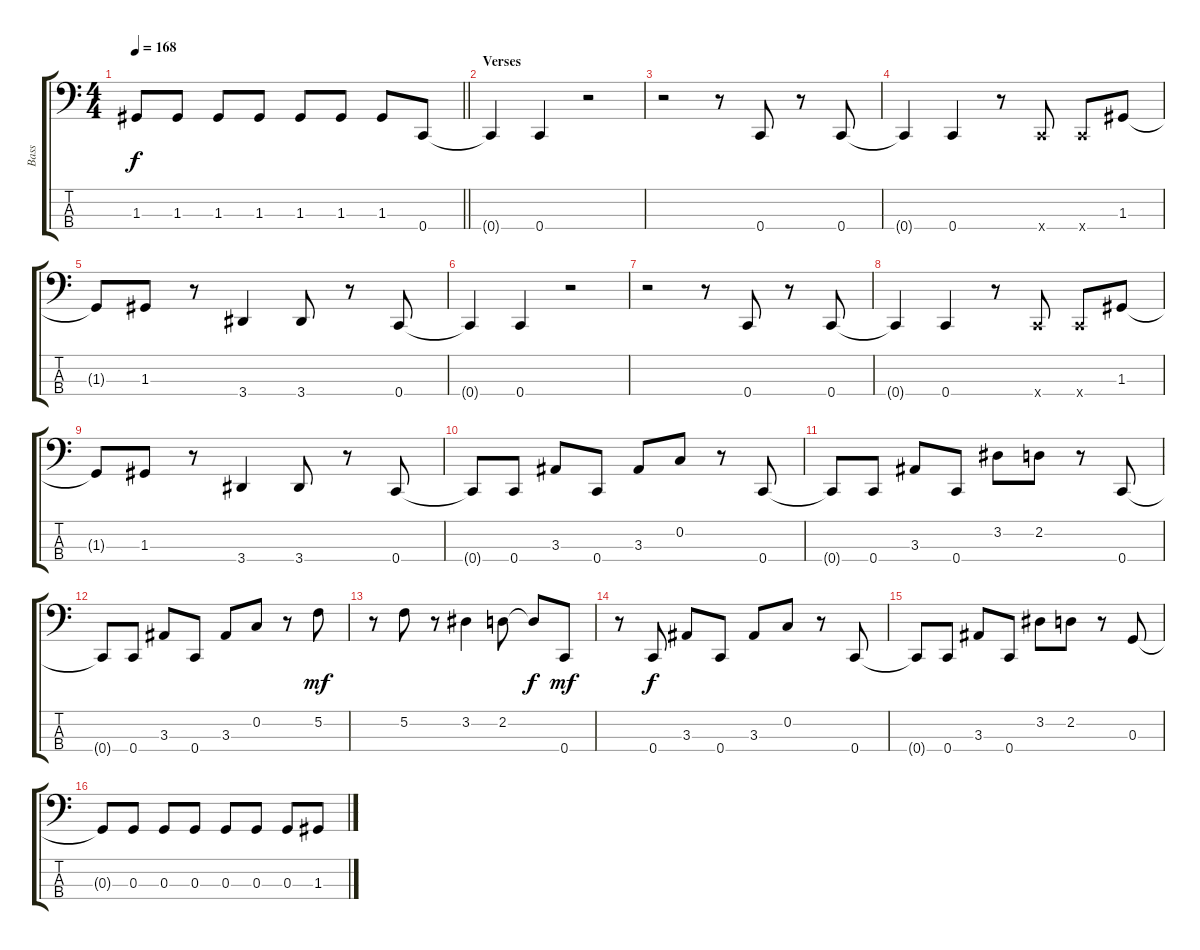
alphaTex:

\track ("Bass" "Bass") {instrument electricbasspick}
\staff {score tabs}
\tuning (F2 C2 G1 C1) {hide}
\ts (4 4)
\tempo 168
\clef f4
\barLineRight lightlight
\ks c
1.3{t}.8{dy f} 1.3.8 1.3.8 1.3.8 1.3.8 1.3.8 1.3.8 0.4.8 |
\section ("" "Verses")
0.4{t}.4 0.4.4 r.2 |
r.2 r.8 0.4.8 r.8 0.4.8 |
0.4{t}.4 0.4.4 r.8 0.4{x}.8 0.4{x}.8 1.3.8 |
1.3{t}.8 1.3.8 r.8 3.4.4 3.4.8 r.8 0.4.8 |
0.4{t}.4 0.4.4 r.2 |
r.2 r.8 0.4.8 r.8 0.4.8 |
0.4{t}.4 0.4.4 r.8 0.4{x}.8 0.4{x}.8 1.3.8 |
1.3{t}.8 1.3.8 r.8 3.4.4 3.4.8 r.8 0.4.8 |
0.4{t}.8 0.4.8 3.3.8 0.4.8 3.3.8 0.2.8 r.8 0.4.8 |
0.4{t}.8 0.4.8 3.3.8 0.4.8 3.2.8 2.2.8 r.8 0.4.8 |
0.4{t}.8 0.4.8 3.3.8 0.4.8 3.3.8 0.2.8 r.8 5.2.8{dy mf} |
r.8 5.2.8 r.8 3.2.4 2.2.8 2.2{t}.8{dy f} 0.4.8{dy mf} |
r.8 0.4.8{dy f} 3.3.8 0.4.8 3.3.8 0.2.8 r.8 0.4.8 |
0.4{t}.8 0.4.8 3.3.8 0.4.8 3.2.8 2.2.8 r.8 0.3.8 |
0.3{t}.8 0.3.8 0.3.8 0.3.8 0.3.8 0.3.8 0.3.8 1.3.8
